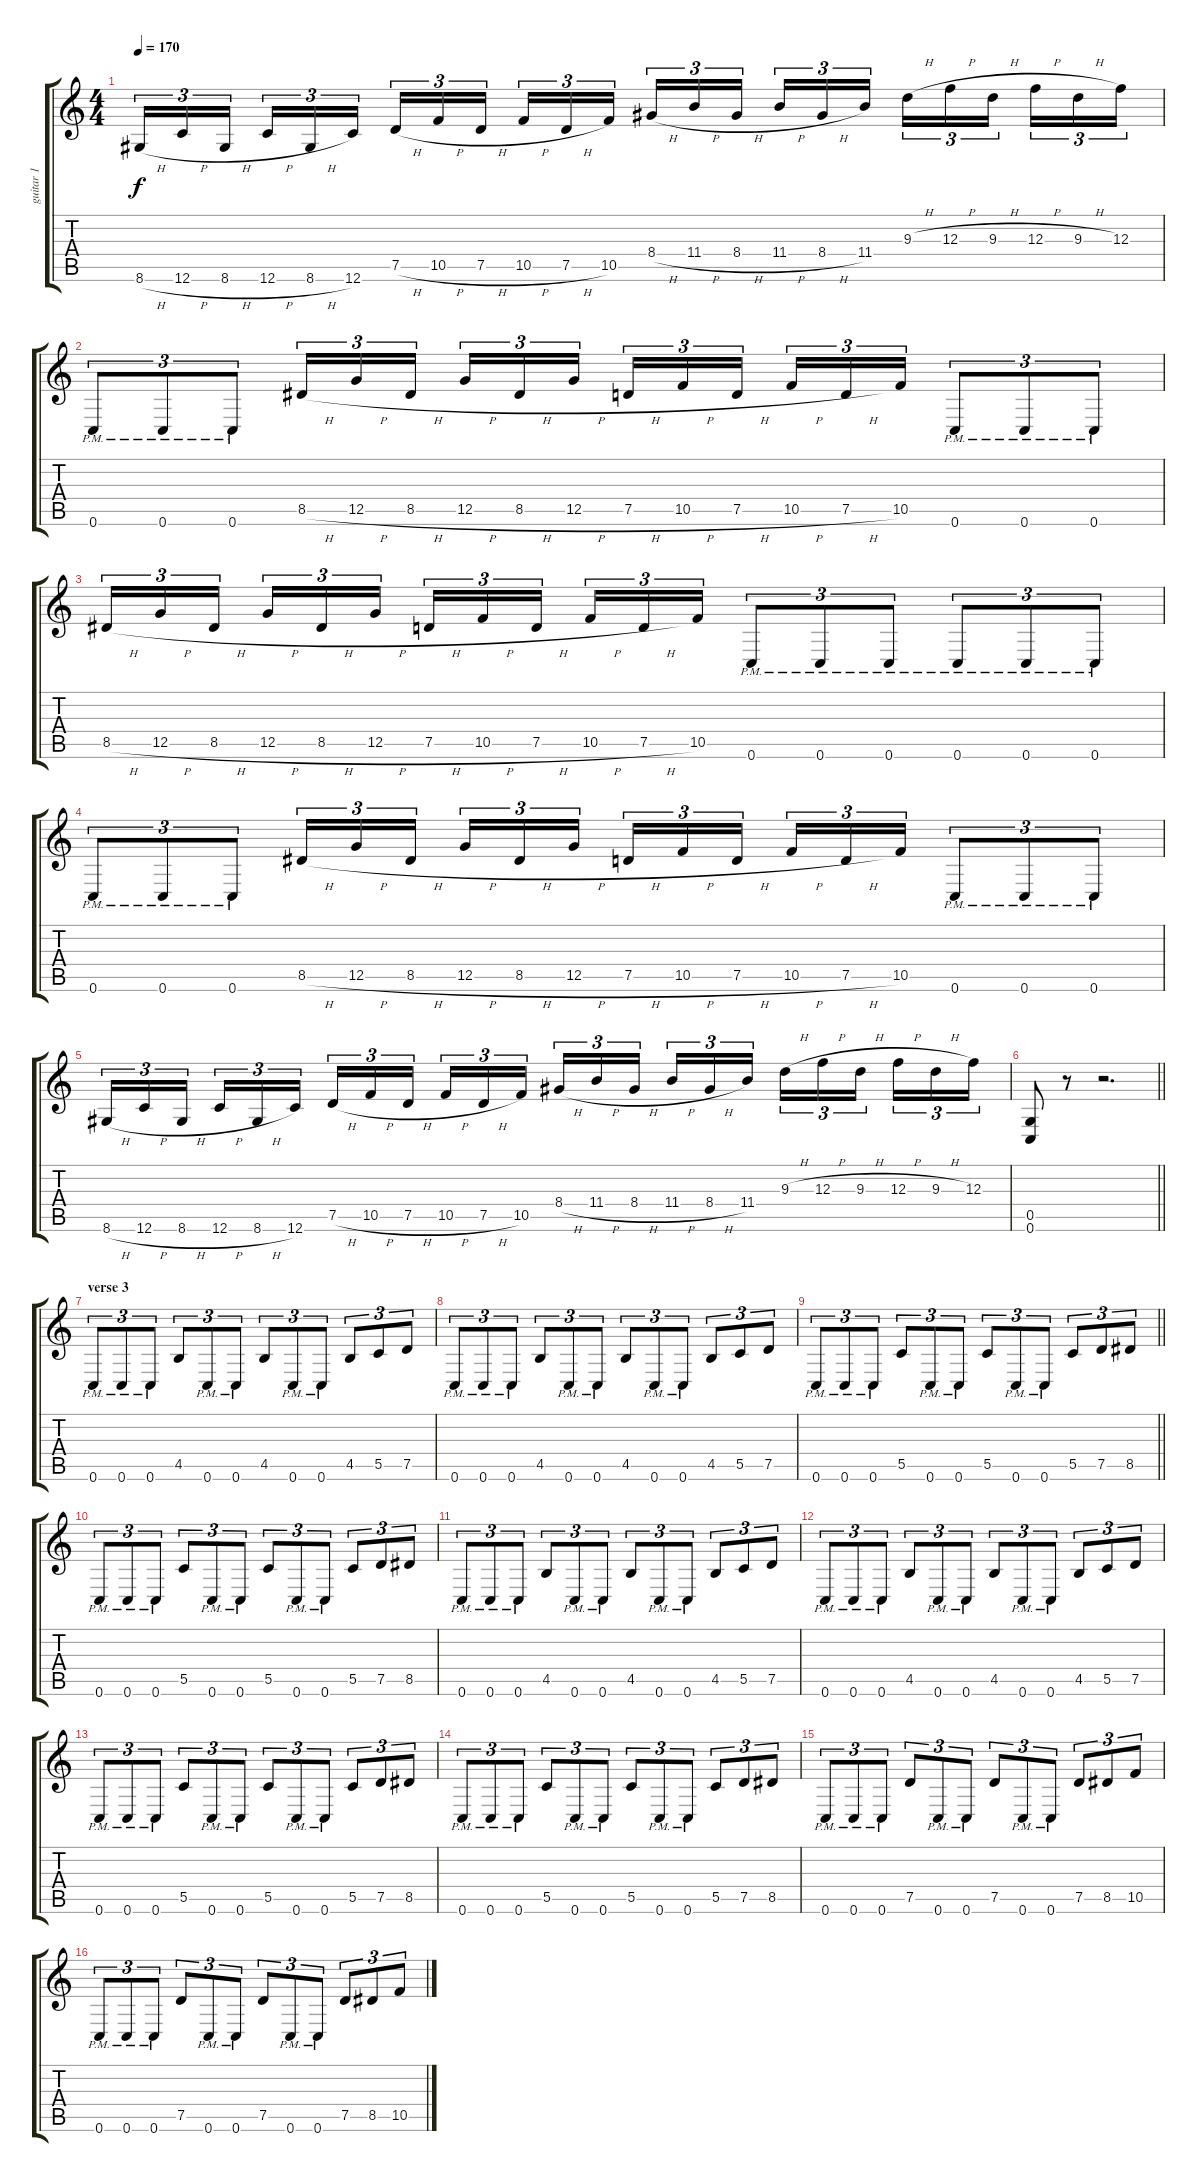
\track ("guitar 1" "guitar 1") {instrument distortionguitar}
\staff {score tabs}
\tuning (D4 A3 F3 C3 G2 C2) {hide}
\ts (4 4)
\tempo 170
\clef g2
\ks c
8.6{h}.16{tu (3 2) dy f} 12.6{h}.16{tu (3 2)} 8.6{h}.16{tu (3 2) beam splitsecondary} 12.6{h}.16{tu (3 2)} 8.6{h}.16{tu (3 2)} 12.6.16{tu (3 2)} 7.5{h}.16{tu (3 2)} 10.5{h}.16{tu (3 2)} 7.5{h}.16{tu (3 2) beam splitsecondary} 10.5{h}.16{tu (3 2)} 7.5{h}.16{tu (3 2)} 10.5.16{tu (3 2)} 8.4{h}.16{tu (3 2)} 11.4{h}.16{tu (3 2)} 8.4{h}.16{tu (3 2) beam splitsecondary} 11.4{h}.16{tu (3 2)} 8.4{h}.16{tu (3 2)} 11.4.16{tu (3 2)} 9.3{h}.16{tu (3 2)} 12.3{h}.16{tu (3 2)} 9.3{h}.16{tu (3 2) beam splitsecondary} 12.3{h}.16{tu (3 2)} 9.3{h}.16{tu (3 2)} 12.3.16{tu (3 2)} |
0.6{pm}.8{tu (3 2)} 0.6{pm}.8{tu (3 2)} 0.6{pm}.8{tu (3 2)} 8.5{h}.16{tu (3 2)} 12.5{h}.16{tu (3 2)} 8.5{h}.16{tu (3 2) beam splitsecondary} 12.5{h}.16{tu (3 2)} 8.5{h}.16{tu (3 2)} 12.5{h}.16{tu (3 2)} 7.5{h}.16{tu (3 2)} 10.5{h}.16{tu (3 2)} 7.5{h}.16{tu (3 2) beam splitsecondary} 10.5{h}.16{tu (3 2)} 7.5{h}.16{tu (3 2)} 10.5.16{tu (3 2)} 0.6{pm}.8{tu (3 2)} 0.6{pm}.8{tu (3 2)} 0.6{pm}.8{tu (3 2)} |
8.5{h}.16{tu (3 2)} 12.5{h}.16{tu (3 2)} 8.5{h}.16{tu (3 2) beam splitsecondary} 12.5{h}.16{tu (3 2)} 8.5{h}.16{tu (3 2)} 12.5{h}.16{tu (3 2)} 7.5{h}.16{tu (3 2)} 10.5{h}.16{tu (3 2)} 7.5{h}.16{tu (3 2) beam splitsecondary} 10.5{h}.16{tu (3 2)} 7.5{h}.16{tu (3 2)} 10.5.16{tu (3 2)} 0.6{pm}.8{tu (3 2)} 0.6{pm}.8{tu (3 2)} 0.6{pm}.8{tu (3 2)} 0.6{pm}.8{tu (3 2)} 0.6{pm}.8{tu (3 2)} 0.6{pm}.8{tu (3 2)} |
0.6{pm}.8{tu (3 2)} 0.6{pm}.8{tu (3 2)} 0.6{pm}.8{tu (3 2)} 8.5{h}.16{tu (3 2)} 12.5{h}.16{tu (3 2)} 8.5{h}.16{tu (3 2) beam splitsecondary} 12.5{h}.16{tu (3 2)} 8.5{h}.16{tu (3 2)} 12.5{h}.16{tu (3 2)} 7.5{h}.16{tu (3 2)} 10.5{h}.16{tu (3 2)} 7.5{h}.16{tu (3 2) beam splitsecondary} 10.5{h}.16{tu (3 2)} 7.5{h}.16{tu (3 2)} 10.5.16{tu (3 2)} 0.6{pm}.8{tu (3 2)} 0.6{pm}.8{tu (3 2)} 0.6{pm}.8{tu (3 2)} |
8.6{h}.16{tu (3 2)} 12.6{h}.16{tu (3 2)} 8.6{h}.16{tu (3 2) beam splitsecondary} 12.6{h}.16{tu (3 2)} 8.6{h}.16{tu (3 2)} 12.6.16{tu (3 2)} 7.5{h}.16{tu (3 2)} 10.5{h}.16{tu (3 2)} 7.5{h}.16{tu (3 2) beam splitsecondary} 10.5{h}.16{tu (3 2)} 7.5{h}.16{tu (3 2)} 10.5.16{tu (3 2)} 8.4{h}.16{tu (3 2)} 11.4{h}.16{tu (3 2)} 8.4{h}.16{tu (3 2) beam splitsecondary} 11.4{h}.16{tu (3 2)} 8.4{h}.16{tu (3 2)} 11.4.16{tu (3 2)} 9.3{h}.16{tu (3 2)} 12.3{h}.16{tu (3 2)} 9.3{h}.16{tu (3 2) beam splitsecondary} 12.3{h}.16{tu (3 2)} 9.3{h}.16{tu (3 2)} 12.3.16{tu (3 2)} |
\barLineRight lightlight
(0.5 0.6).8 r.8 r.2{d} |
\section ("" "verse 3")
0.6{pm}.8{tu (3 2)} 0.6{pm}.8{tu (3 2)} 0.6{pm}.8{tu (3 2)} 4.5.8{tu (3 2)} 0.6{pm}.8{tu (3 2)} 0.6{pm}.8{tu (3 2)} 4.5.8{tu (3 2)} 0.6{pm}.8{tu (3 2)} 0.6{pm}.8{tu (3 2)} 4.5.8{tu (3 2)} 5.5.8{tu (3 2)} 7.5.8{tu (3 2)} |
0.6{pm}.8{tu (3 2)} 0.6{pm}.8{tu (3 2)} 0.6{pm}.8{tu (3 2)} 4.5.8{tu (3 2)} 0.6{pm}.8{tu (3 2)} 0.6{pm}.8{tu (3 2)} 4.5.8{tu (3 2)} 0.6{pm}.8{tu (3 2)} 0.6{pm}.8{tu (3 2)} 4.5.8{tu (3 2)} 5.5.8{tu (3 2)} 7.5.8{tu (3 2)} |
\barLineRight lightlight
0.6{pm}.8{tu (3 2)} 0.6{pm}.8{tu (3 2)} 0.6{pm}.8{tu (3 2)} 5.5.8{tu (3 2)} 0.6{pm}.8{tu (3 2)} 0.6{pm}.8{tu (3 2)} 5.5.8{tu (3 2)} 0.6{pm}.8{tu (3 2)} 0.6{pm}.8{tu (3 2)} 5.5.8{tu (3 2)} 7.5.8{tu (3 2)} 8.5.8{tu (3 2)} |
0.6{pm}.8{tu (3 2)} 0.6{pm}.8{tu (3 2)} 0.6{pm}.8{tu (3 2)} 5.5.8{tu (3 2)} 0.6{pm}.8{tu (3 2)} 0.6{pm}.8{tu (3 2)} 5.5.8{tu (3 2)} 0.6{pm}.8{tu (3 2)} 0.6{pm}.8{tu (3 2)} 5.5.8{tu (3 2)} 7.5.8{tu (3 2)} 8.5.8{tu (3 2)} |
0.6{pm}.8{tu (3 2)} 0.6{pm}.8{tu (3 2)} 0.6{pm}.8{tu (3 2)} 4.5.8{tu (3 2)} 0.6{pm}.8{tu (3 2)} 0.6{pm}.8{tu (3 2)} 4.5.8{tu (3 2)} 0.6{pm}.8{tu (3 2)} 0.6{pm}.8{tu (3 2)} 4.5.8{tu (3 2)} 5.5.8{tu (3 2)} 7.5.8{tu (3 2)} |
0.6{pm}.8{tu (3 2)} 0.6{pm}.8{tu (3 2)} 0.6{pm}.8{tu (3 2)} 4.5.8{tu (3 2)} 0.6{pm}.8{tu (3 2)} 0.6{pm}.8{tu (3 2)} 4.5.8{tu (3 2)} 0.6{pm}.8{tu (3 2)} 0.6{pm}.8{tu (3 2)} 4.5.8{tu (3 2)} 5.5.8{tu (3 2)} 7.5.8{tu (3 2)} |
0.6{pm}.8{tu (3 2)} 0.6{pm}.8{tu (3 2)} 0.6{pm}.8{tu (3 2)} 5.5.8{tu (3 2)} 0.6{pm}.8{tu (3 2)} 0.6{pm}.8{tu (3 2)} 5.5.8{tu (3 2)} 0.6{pm}.8{tu (3 2)} 0.6{pm}.8{tu (3 2)} 5.5.8{tu (3 2)} 7.5.8{tu (3 2)} 8.5.8{tu (3 2)} |
0.6{pm}.8{tu (3 2)} 0.6{pm}.8{tu (3 2)} 0.6{pm}.8{tu (3 2)} 5.5.8{tu (3 2)} 0.6{pm}.8{tu (3 2)} 0.6{pm}.8{tu (3 2)} 5.5.8{tu (3 2)} 0.6{pm}.8{tu (3 2)} 0.6{pm}.8{tu (3 2)} 5.5.8{tu (3 2)} 7.5.8{tu (3 2)} 8.5.8{tu (3 2)} |
0.6{pm}.8{tu (3 2)} 0.6{pm}.8{tu (3 2)} 0.6{pm}.8{tu (3 2)} 7.5.8{tu (3 2)} 0.6{pm}.8{tu (3 2)} 0.6{pm}.8{tu (3 2)} 7.5.8{tu (3 2)} 0.6{pm}.8{tu (3 2)} 0.6{pm}.8{tu (3 2)} 7.5.8{tu (3 2)} 8.5.8{tu (3 2)} 10.5.8{tu (3 2)} |
0.6{pm}.8{tu (3 2)} 0.6{pm}.8{tu (3 2)} 0.6{pm}.8{tu (3 2)} 7.5.8{tu (3 2)} 0.6{pm}.8{tu (3 2)} 0.6{pm}.8{tu (3 2)} 7.5.8{tu (3 2)} 0.6{pm}.8{tu (3 2)} 0.6{pm}.8{tu (3 2)} 7.5.8{tu (3 2)} 8.5.8{tu (3 2)} 10.5.8{tu (3 2)}
